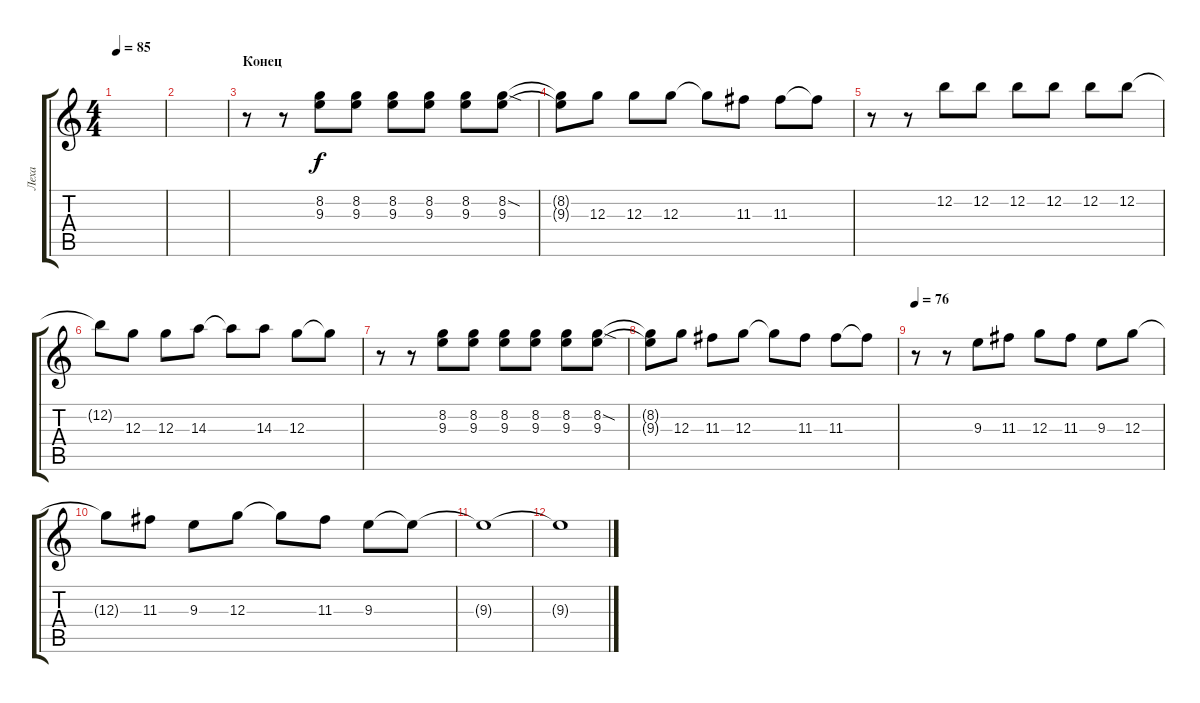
\track ("Леха" "Леха") {instrument distortionguitar}
\staff {score tabs}
\tuning (E4 B3 G3 D3 A2 E2) {hide}
\ts (4 4)
\tempo 85
\clef g2
\ks c
|
|
\section ("" "Конец")
r.8{volume 13} r.8 (8.2 9.3).8 (8.2 9.3).8 (8.2 9.3).8 (8.2 9.3).8 (8.2 9.3).8 (8.2{sod} 9.3).8 |
(8.2{t} 9.3{t}).8 12.3.8 12.3.8 12.3.8 12.3{t}.8 11.3.8 11.3.8 11.3{t}.8 |
r.8 r.8 12.2.8 12.2.8 12.2.8 12.2.8 12.2.8 12.2.8 |
12.2{t}.8 12.3.8 12.3.8 14.3.8 14.3{t}.8 14.3.8 12.3.8 12.3{t}.8 |
r.8 r.8 (8.2 9.3).8 (8.2 9.3).8 (8.2 9.3).8 (8.2 9.3).8 (8.2 9.3).8 (8.2{sod} 9.3).8 |
(8.2{t} 9.3{t}).8 12.3.8 11.3.8 12.3.8 12.3{t}.8 11.3.8 11.3.8 11.3{t}.8 |
\tempo 76
r.8 r.8 9.3.8 11.3.8 12.3.8 11.3.8 9.3.8 12.3.8 |
12.3{t}.8 11.3.8 9.3.8 12.3.8 12.3{t}.8 11.3.8 9.3.8{volume 0} 9.3{t}.8 |
9.3{t}.1 |
9.3{t}.1
